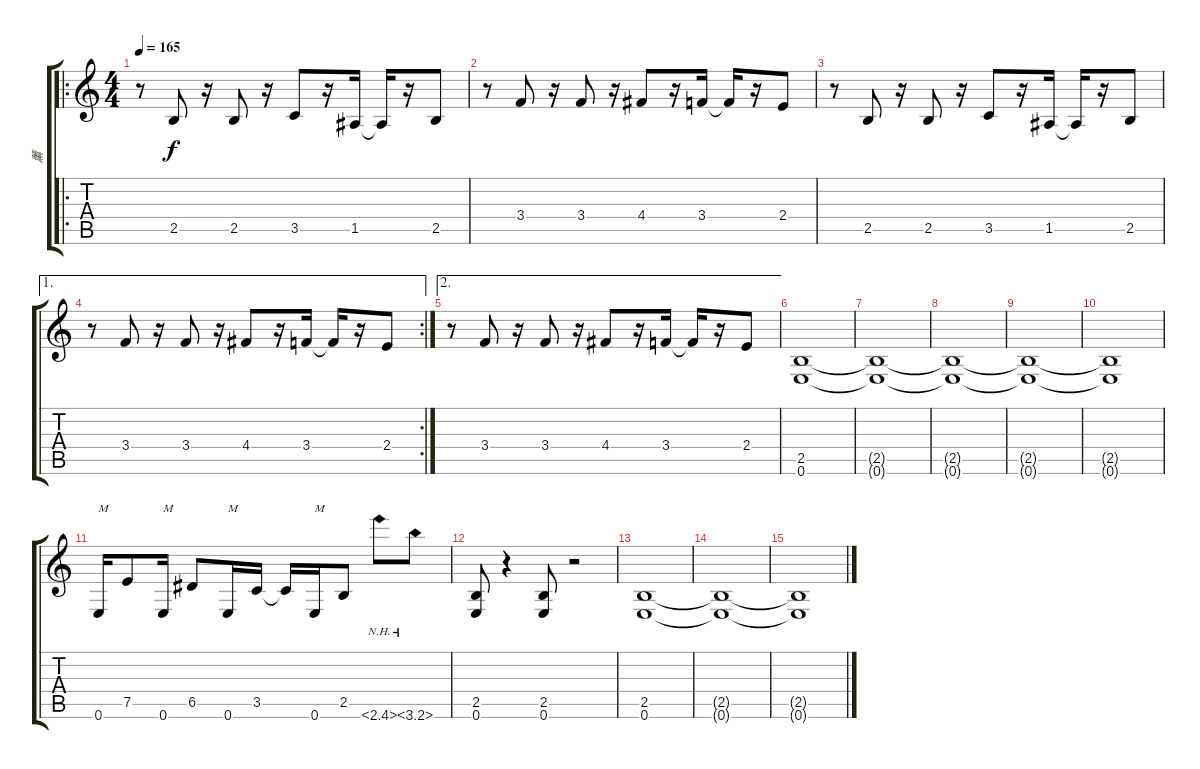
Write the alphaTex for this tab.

\track ("薰" "薰") {instrument distortionguitar}
\staff {score tabs}
\tuning (E4 B3 G3 D3 A2 E2) {hide}
\ro
\ts (4 4)
\tempo 165
\clef g2
\ks c
r.8{dy f} 2.5.8 r.16 2.5.8 r.16 3.5.8 r.16 1.5.16 1.5{t}.16 r.16 2.5.8 |
r.8 3.4.8 r.16 3.4.8 r.16 4.4.8 r.16 3.4.16 3.4{t}.16 r.16 2.4.8 |
r.8 2.5.8 r.16 2.5.8 r.16 3.5.8 r.16 1.5.16 1.5{t}.16 r.16 2.5.8 |
\ae 1
\rc 2
r.8 3.4.8 r.16 3.4.8 r.16 4.4.8 r.16 3.4.16 3.4{t}.16 r.16 2.4.8 |
\ae 2
r.8 3.4.8 r.16 3.4.8 r.16 4.4.8 r.16 3.4.16 3.4{t}.16 r.16 2.4.8 |
(2.5 0.6).1 |
(2.5{t} 0.6{t}).1 |
(2.5{t} 0.6{t}).1 |
(2.5{t} 0.6{t}).1 |
(2.5{t} 0.6{t}).1 |
0.6.16{txt "M"} 7.5.8 0.6.16{txt "M"} 6.5.8 0.6.16{txt "M"} 3.5.16 3.5{t}.16 0.6.16{txt "M"} 2.5.8 2.6{nh}.8 3.6{nh}.8 |
(2.5 0.6).8 r.4 (2.5 0.6).8 r.2 |
(2.5 0.6).1 |
(2.5{t} 0.6{t}).1 |
(2.5{t} 0.6{t}).1
